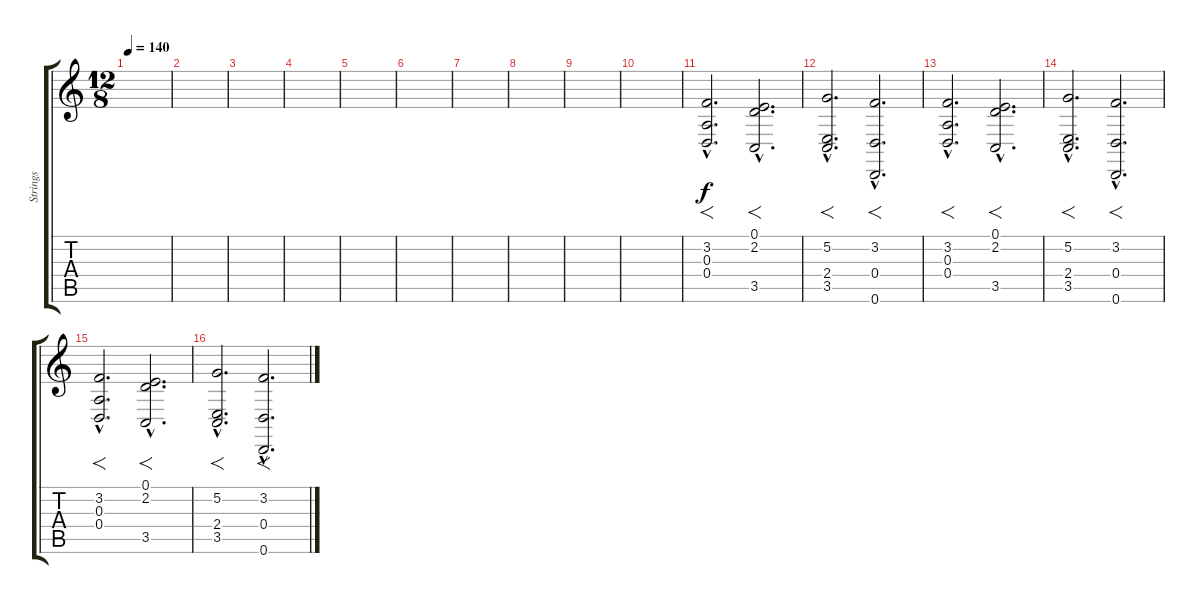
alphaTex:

\track ("Strings" "Strings") {instrument lead8bassandlead}
\staff {score tabs}
\tuning (D4 D4 A3 D3 A2 D2) {hide}
\ts (12 8)
\tempo 140
\clef g2
\ks c
|
|
|
|
|
|
|
|
|
|
(3.2{hac} 0.3{hac} 0.4{hac}).2{f d balance 4} (0.1{hac} 2.2{hac} 3.5{hac}).2{f d balance 12} |
(5.2{hac} 2.4{hac} 3.5{hac}).2{f d balance 4} (3.2{hac} 0.4{hac} 0.6{hac}).2{f d balance 12} |
(3.2{hac} 0.3{hac} 0.4{hac}).2{f d balance 4} (0.1{hac} 2.2{hac} 3.5{hac}).2{f d balance 12} |
(5.2{hac} 2.4{hac} 3.5{hac}).2{f d balance 4} (3.2{hac} 0.4{hac} 0.6{hac}).2{f d balance 12} |
(3.2{hac} 0.3{hac} 0.4{hac}).2{f d balance 4} (0.1{hac} 2.2{hac} 3.5{hac}).2{f d balance 12} |
(5.2{hac} 2.4{hac} 3.5{hac}).2{f d balance 4} (3.2{hac} 0.4{hac} 0.6{hac}).2{f d}
